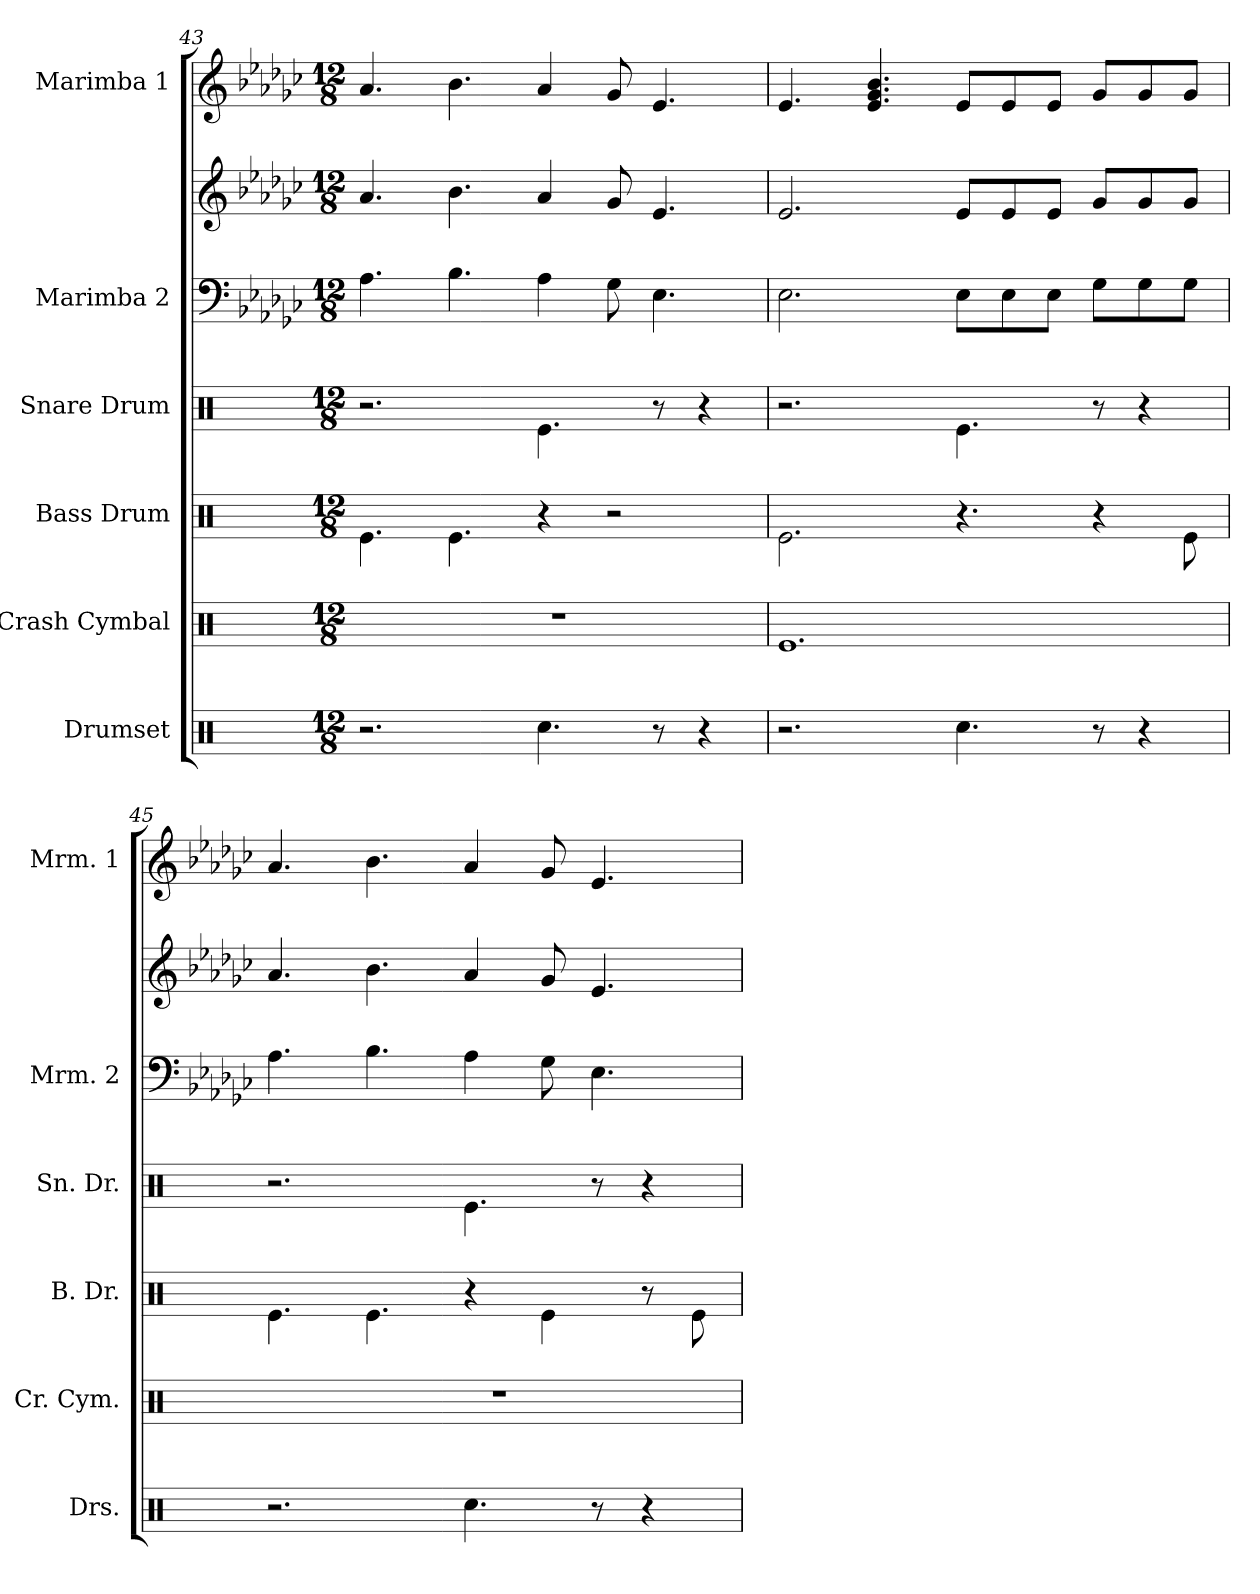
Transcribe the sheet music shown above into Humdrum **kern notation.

**kern	**kern	**kern	**kern	**kern	**kern	**kern
*part6	*part5	*part4	*part3	*part2	*part2	*part1
*staff7	*staff6	*staff5	*staff4	*staff3	*staff2	*staff1
*I"Drumset	*I"Crash Cymbal	*I"Bass Drum	*I"Snare Drum	*I"Marimba 2	*	*I"Marimba 1
*I'Drs.	*I'Cr. Cym.	*I'B. Dr.	*I'Sn. Dr.	*I'Mrm. 2	*	*I'Mrm. 1
!!LO:PB:g=z
*clefX	*clefX	*clefX	*clefX	*clefF4	*clefG2	*clefG2
*k[]	*k[]	*k[]	*k[]	*k[b-e-a-d-g-c-]	*k[b-e-a-d-g-c-]	*k[b-e-a-d-g-c-]
*M12/8	*M12/8	*M12/8	*M12/8	*M12/8	*M12/8	*M12/8
=43	=43	=43	=43	=43	=43	=43
2.r	1.r	4.Re\	2.r	4.A-\	4.a-/	4.a-/
.	.	4.Re\	.	4.B-\	4.b-\	4.b-\
4.Rcc\	.	4r	4.Re\	4A-\	4a-/	4a-/
.	.	2r	.	8G-\	8g-/	8g-/
8r	.	.	8r	4.E-\	4.e-/	4.e-/
4r	.	.	4r	.	.	.
=44	=44	=44	=44	=44	=44	=44
2.r	1.Re	2.Re\	2.r	2.E-\	2.e-/	4.e-/
.	.	.	.	.	.	4.e-/ 4.g-/ 4.b-/
4.Rcc\	.	4.r	4.Re\	8E-\L	8e-/L	8e-/L
.	.	.	.	8E-\	8e-/	8e-/
.	.	.	.	8E-\J	8e-/J	8e-/J
8r	.	4r	8r	8G-\L	8g-/L	8g-/L
4r	.	.	4r	8G-\	8g-/	8g-/
.	.	8Re\	.	8G-\J	8g-/J	8g-/J
=45	=45	=45	=45	=45	=45	=45
2.r	1.r	4.Re\	2.r	4.A-\	4.a-/	4.a-/
.	.	4.Re\	.	4.B-\	4.b-\	4.b-\
4.Rcc\	.	4r	4.Re\	4A-\	4a-/	4a-/
.	.	4Re\	.	8G-\	8g-/	8g-/
8r	.	.	8r	4.E-\	4.e-/	4.e-/
4r	.	8r	4r	.	.	.
.	.	8Re\	.	.	.	.
=	=	=	=	=	=	=
*-	*-	*-	*-	*-	*-	*-
